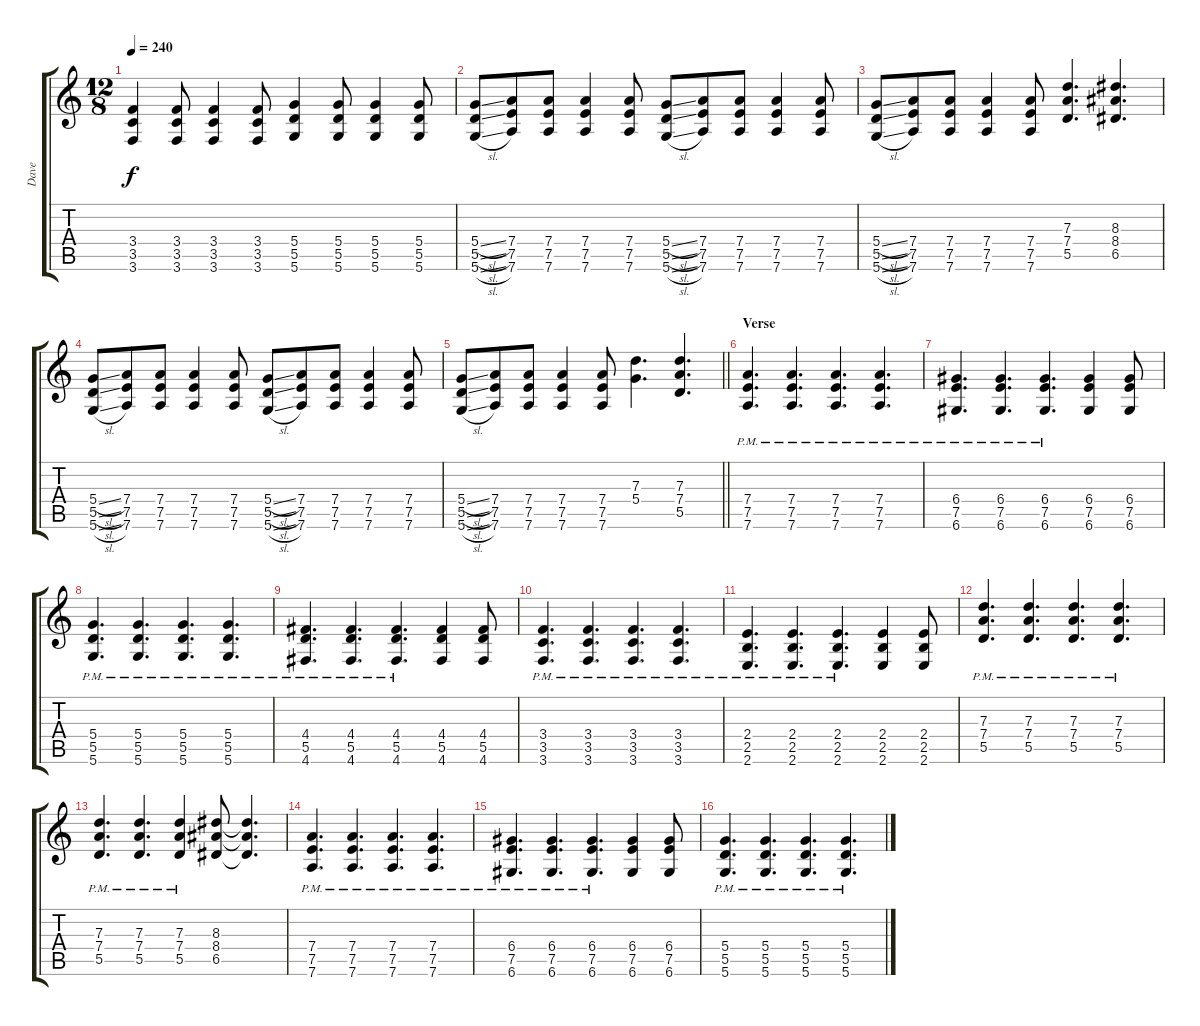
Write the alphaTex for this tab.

\track ("Dave" "Dave") {instrument overdrivenguitar}
\staff {score tabs}
\tuning (E4 B3 G3 D3 A2 D2) {hide}
\ts (12 8)
\tempo 240
\clef g2
\ks c
(3.4 3.5 3.6).4{dy f} (3.4 3.5 3.6).8 (3.4 3.5 3.6).4 (3.4 3.5 3.6).8 (5.4 5.5 5.6).4 (5.4 5.5 5.6).8 (5.4 5.5 5.6).4 (5.4 5.5 5.6).8 |
(5.4{sl} 5.5{sl} 5.6{sl}).8 (7.4 7.5 7.6).8 (7.4 7.5 7.6).8 (7.4 7.5 7.6).4 (7.4 7.5 7.6).8 (5.4{sl} 5.5{sl} 5.6{sl}).8 (7.4 7.5 7.6).8 (7.4 7.5 7.6).8 (7.4 7.5 7.6).4 (7.4 7.5 7.6).8 |
(5.4{sl} 5.5{sl} 5.6{sl}).8 (7.4 7.5 7.6).8 (7.4 7.5 7.6).8 (7.4 7.5 7.6).4 (7.4 7.5 7.6).8 (7.3 7.4 5.5).4{d} (8.3 8.4 6.5).4{d} |
(5.4{sl} 5.5{sl} 5.6{sl}).8 (7.4 7.5 7.6).8 (7.4 7.5 7.6).8 (7.4 7.5 7.6).4 (7.4 7.5 7.6).8 (5.4{sl} 5.5{sl} 5.6{sl}).8 (7.4 7.5 7.6).8 (7.4 7.5 7.6).8 (7.4 7.5 7.6).4 (7.4 7.5 7.6).8 |
\barLineRight lightlight
(5.4{sl} 5.5{sl} 5.6{sl}).8 (7.4 7.5 7.6).8 (7.4 7.5 7.6).8 (7.4 7.5 7.6).4 (7.4 7.5 7.6).8 (7.3 5.4).4{d} (7.3 7.4 5.5).4{d} |
\section ("" "Verse")
(7.4{pm} 7.5{pm} 7.6{pm}).4{d} (7.4{pm} 7.5{pm} 7.6{pm}).4{d} (7.4{pm} 7.5{pm} 7.6{pm}).4{d} (7.4{pm} 7.5{pm} 7.6{pm}).4{d} |
(6.4{pm} 7.5{pm} 6.6{pm}).4{d} (6.4{pm} 7.5{pm} 6.6{pm}).4{d} (6.4{pm} 7.5{pm} 6.6{pm}).4{d} (6.4 7.5 6.6).4 (6.4 7.5 6.6).8 |
(5.4{pm} 5.5{pm} 5.6{pm}).4{d} (5.4{pm} 5.5{pm} 5.6{pm}).4{d} (5.4{pm} 5.5{pm} 5.6{pm}).4{d} (5.4{pm} 5.5{pm} 5.6{pm}).4{d} |
(4.4{pm} 5.5{pm} 4.6{pm}).4{d} (4.4{pm} 5.5{pm} 4.6{pm}).4{d} (4.4{pm} 5.5{pm} 4.6{pm}).4{d} (4.4 5.5 4.6).4 (4.4 5.5 4.6).8 |
(3.4{pm} 3.5{pm} 3.6{pm}).4{d} (3.4{pm} 3.5{pm} 3.6{pm}).4{d} (3.4{pm} 3.5{pm} 3.6{pm}).4{d} (3.4{pm} 3.5{pm} 3.6{pm}).4{d} |
(2.4{pm} 2.5{pm} 2.6{pm}).4{d} (2.4{pm} 2.5{pm} 2.6{pm}).4{d} (2.4{pm} 2.5{pm} 2.6{pm}).4{d} (2.4 2.5 2.6).4 (2.4 2.5 2.6).8 |
(7.3{pm} 7.4{pm} 5.5{pm}).4{d} (7.3{pm} 7.4{pm} 5.5{pm}).4{d} (7.3{pm} 7.4{pm} 5.5{pm}).4{d} (7.3{pm} 7.4{pm} 5.5{pm}).4{d} |
(7.3{pm} 7.4{pm} 5.5{pm}).4{d} (7.3{pm} 7.4{pm} 5.5{pm}).4{d} (7.3{pm} 7.4{pm} 5.5{pm}).4 (8.3 8.4 6.5).8 (8.3{t} 8.4{t} 6.5{t}).4{d} |
(7.4{pm} 7.5{pm} 7.6{pm}).4{d} (7.4{pm} 7.5{pm} 7.6{pm}).4{d} (7.4{pm} 7.5{pm} 7.6{pm}).4{d} (7.4{pm} 7.5{pm} 7.6{pm}).4{d} |
(6.4{pm} 7.5{pm} 6.6{pm}).4{d} (6.4{pm} 7.5{pm} 6.6{pm}).4{d} (6.4{pm} 7.5{pm} 6.6{pm}).4{d} (6.4 7.5 6.6).4 (6.4 7.5 6.6).8 |
(5.4{pm} 5.5{pm} 5.6{pm}).4{d} (5.4{pm} 5.5{pm} 5.6{pm}).4{d} (5.4{pm} 5.5{pm} 5.6{pm}).4{d} (5.4{pm} 5.5{pm} 5.6{pm}).4{d}
